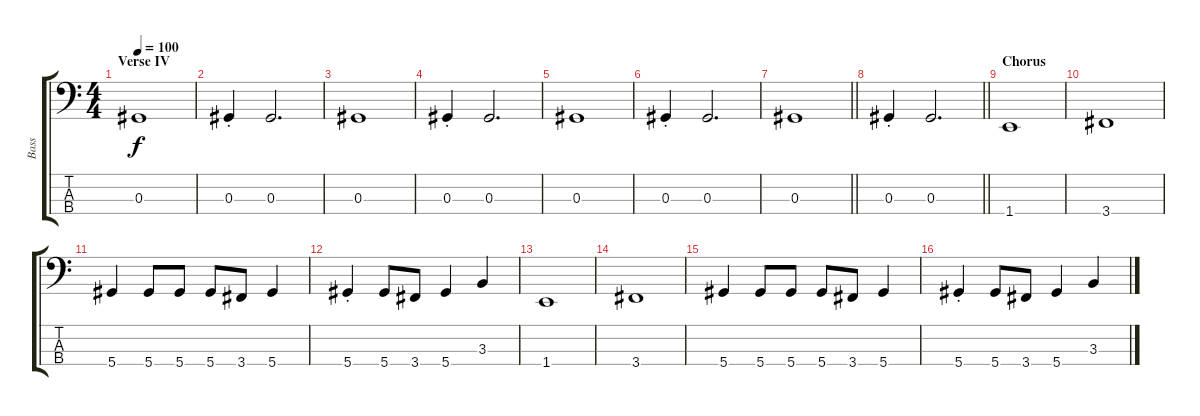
\track ("Bass" "Bass") {instrument electricbassfinger}
\staff {score tabs}
\tuning (Gb2 Db2 Ab1 Eb1) {hide}
\ts (4 4)
\section ("" "Verse IV")
\tempo 100
\clef f4
\ks c
0.3.1{dy f} |
0.3{st}.4 0.3.2{d} |
0.3.1 |
0.3{st}.4 0.3.2{d} |
0.3.1 |
0.3{st}.4 0.3.2{d} |
\barLineRight lightlight
0.3.1 |
\section ("" "")
\barLineRight lightlight
0.3{st}.4 0.3.2{d} |
\section ("" "Chorus")
1.4.1 |
3.4.1 |
5.4.4 5.4.8 5.4.8 5.4.8 3.4.8 5.4.4 |
5.4{st}.4 5.4.8 3.4.8 5.4.4 3.3.4 |
1.4.1 |
3.4.1 |
5.4.4 5.4.8 5.4.8 5.4.8 3.4.8 5.4.4 |
5.4{st}.4 5.4.8 3.4.8 5.4.4 3.3.4
